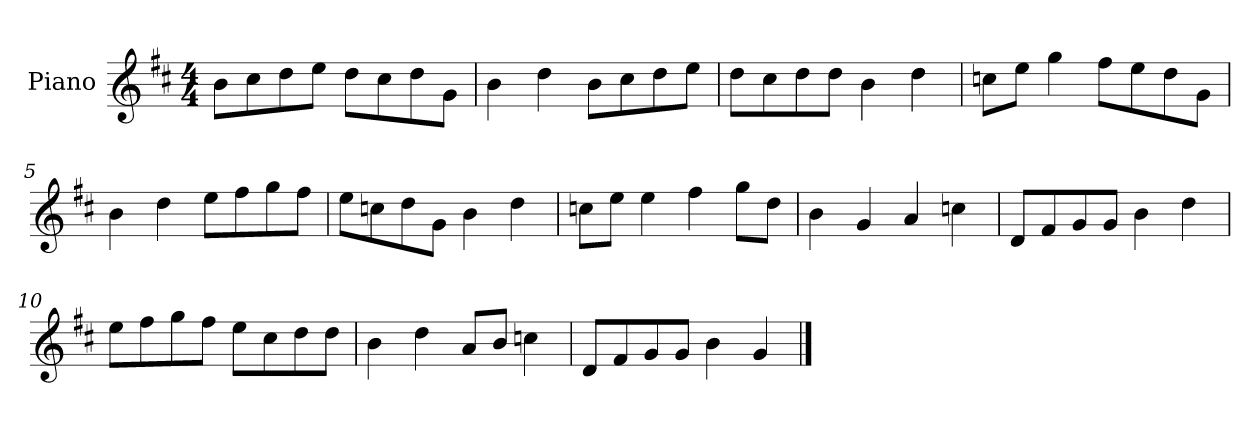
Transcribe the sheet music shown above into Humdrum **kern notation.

**kern
*part1
*staff1
*I"Piano
*I'P-no
*clefG2
*k[f#c#]
*M4/4
*MM90
=1
8b\L
8cc#\
8dd\
8ee\J
8dd\L
8cc#\
8dd\
8g\J
=2
4b\
4dd\
8b\L
8cc#\
8dd\
8ee\J
=3
8dd\L
8cc#\
8dd\
8dd\J
4b\
4dd\
=4
8ccn\L
8ee\J
4gg\
8ff#\L
8ee\
8dd\
8g\J
=5
4b\
4dd\
8ee\L
8ff#\
8gg\
8ff#\J
!!LO:LB:g=z
=6
8ee\L
8ccn\
8dd\
8g\J
4b\
4dd\
=7
8ccn\L
8ee\J
4ee\
4ff#\
8gg\L
8dd\J
=8
4b\
4g/
4a/
4ccn\
=9
8d/L
8f#/
8g/
8g/J
4b\
4dd\
=10
8ee\L
8ff#\
8gg\
8ff#\J
8ee\L
8cc#\
8dd\
8dd\J
=11
4b\
4dd\
8a/L
8b/J
4ccn\
!!LO:LB:g=z
=12
8d/L
8f#/
8g/
8g/J
4b\
4g/
==
*-
